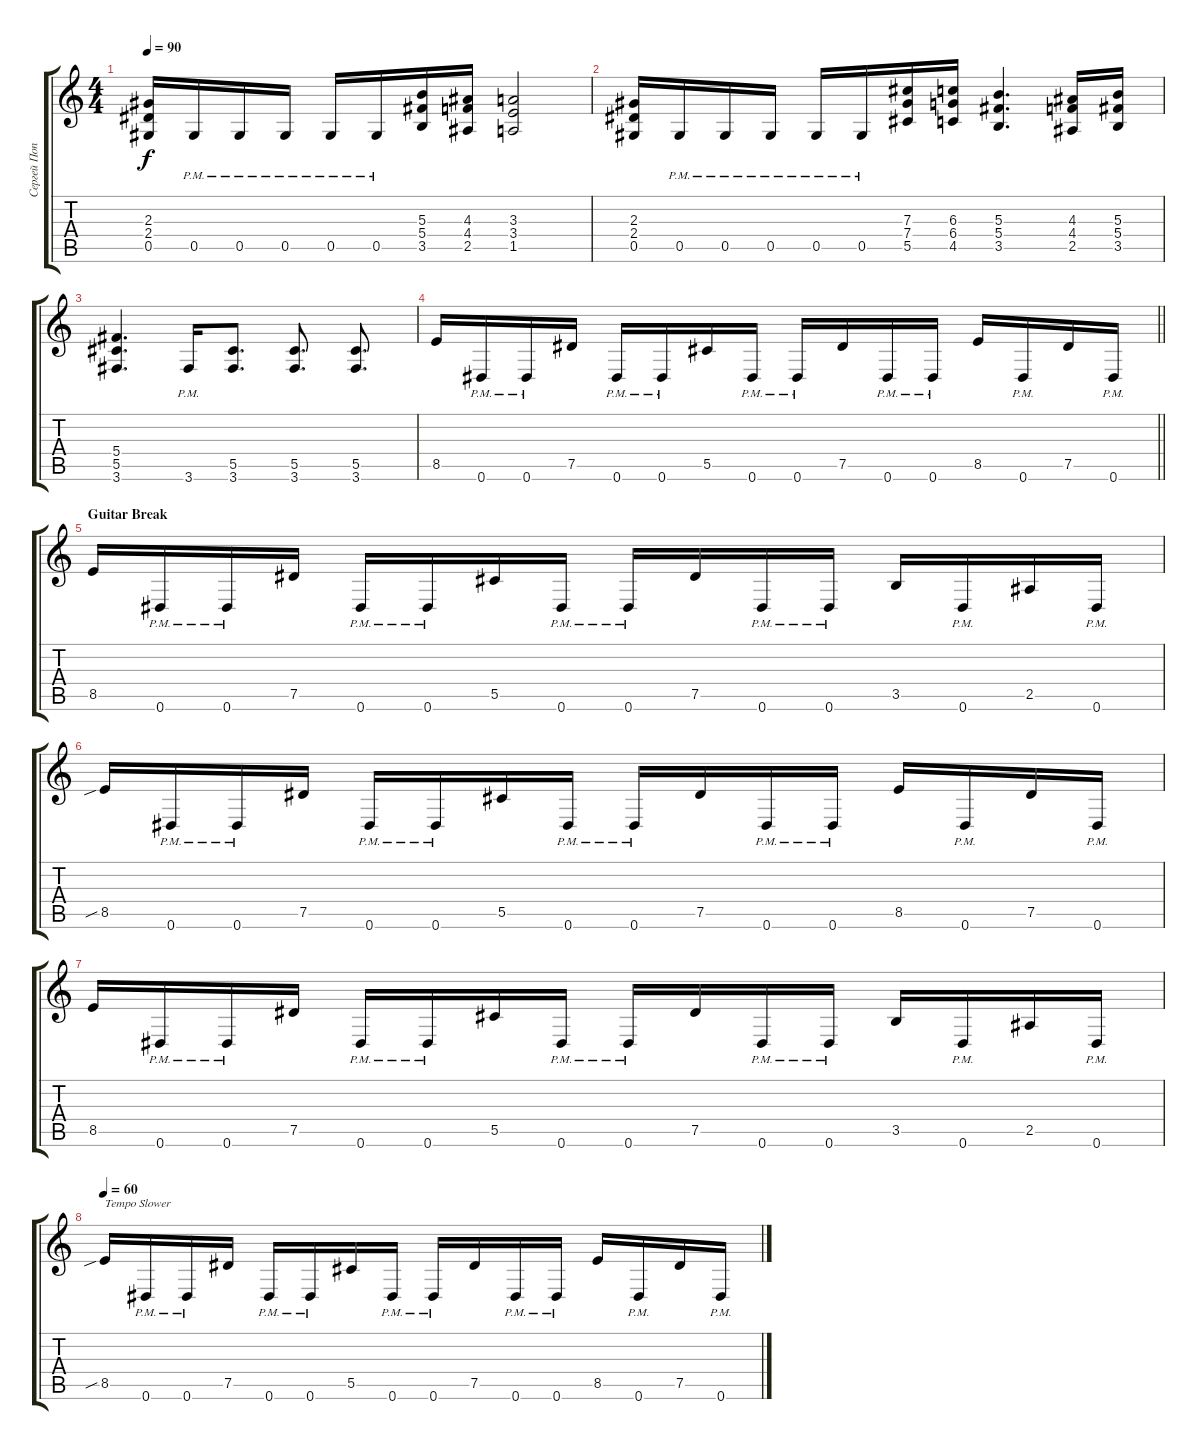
\track ("Сергей Попов" "Сергей Поп") {instrument electricguitarclean}
\staff {score tabs}
\tuning (Eb4 Bb3 Gb3 Db3 Ab2 Eb2) {hide}
\ts (4 4)
\tempo 90
\clef g2
\ks c
(2.3 2.4 0.5).16{dy f} 0.5{pm}.16 0.5{pm}.16 0.5{pm}.16 0.5{pm}.16 0.5{pm}.16 (5.3 5.4 3.5).16 (4.3 4.4 2.5).16 (3.3 3.4 1.5).2 |
(2.3 2.4 0.5).16 0.5{pm}.16 0.5{pm}.16 0.5{pm}.16 0.5{pm}.16 0.5{pm}.16 (7.3 7.4 5.5).16 (6.3 6.4 4.5).16 (5.3 5.4 3.5).4{d} (4.3 4.4 2.5).16 (5.3 5.4 3.5).16 |
(5.4 5.5 3.6).4{d} 3.6{pm}.16 (5.5 3.6).8{d} (5.5 3.6).8{d} (5.5 3.6).8{d} |
\barLineRight lightlight
8.5.16 0.6{pm}.16 0.6{pm}.16 7.5.16 0.6{pm}.16 0.6{pm}.16 5.5.16 0.6{pm}.16 0.6{pm}.16 7.5.16 0.6{pm}.16 0.6{pm}.16 8.5.16 0.6{pm}.16 7.5.16 0.6{pm}.16 |
\section ("" "Guitar Break")
8.5.16 0.6{pm}.16 0.6{pm}.16 7.5.16 0.6{pm}.16 0.6{pm}.16 5.5.16 0.6{pm}.16 0.6{pm}.16 7.5.16 0.6{pm}.16 0.6{pm}.16 3.5.16 0.6{pm}.16 2.5.16 0.6{pm}.16 |
8.5{sib}.16 0.6{pm}.16 0.6{pm}.16 7.5.16 0.6{pm}.16 0.6{pm}.16 5.5.16 0.6{pm}.16 0.6{pm}.16 7.5.16 0.6{pm}.16 0.6{pm}.16 8.5.16 0.6{pm}.16 7.5.16 0.6{pm}.16 |
8.5.16 0.6{pm}.16 0.6{pm}.16 7.5.16 0.6{pm}.16 0.6{pm}.16 5.5.16 0.6{pm}.16 0.6{pm}.16 7.5.16 0.6{pm}.16 0.6{pm}.16 3.5.16 0.6{pm}.16 2.5.16 0.6{pm}.16 |
\tempo 60
8.5{sib}.16{txt "Tempo Slower"} 0.6{pm}.16 0.6{pm}.16 7.5.16 0.6{pm}.16 0.6{pm}.16 5.5.16 0.6{pm}.16 0.6{pm}.16 7.5.16 0.6{pm}.16 0.6{pm}.16 8.5.16 0.6{pm}.16 7.5.16 0.6{pm}.16
